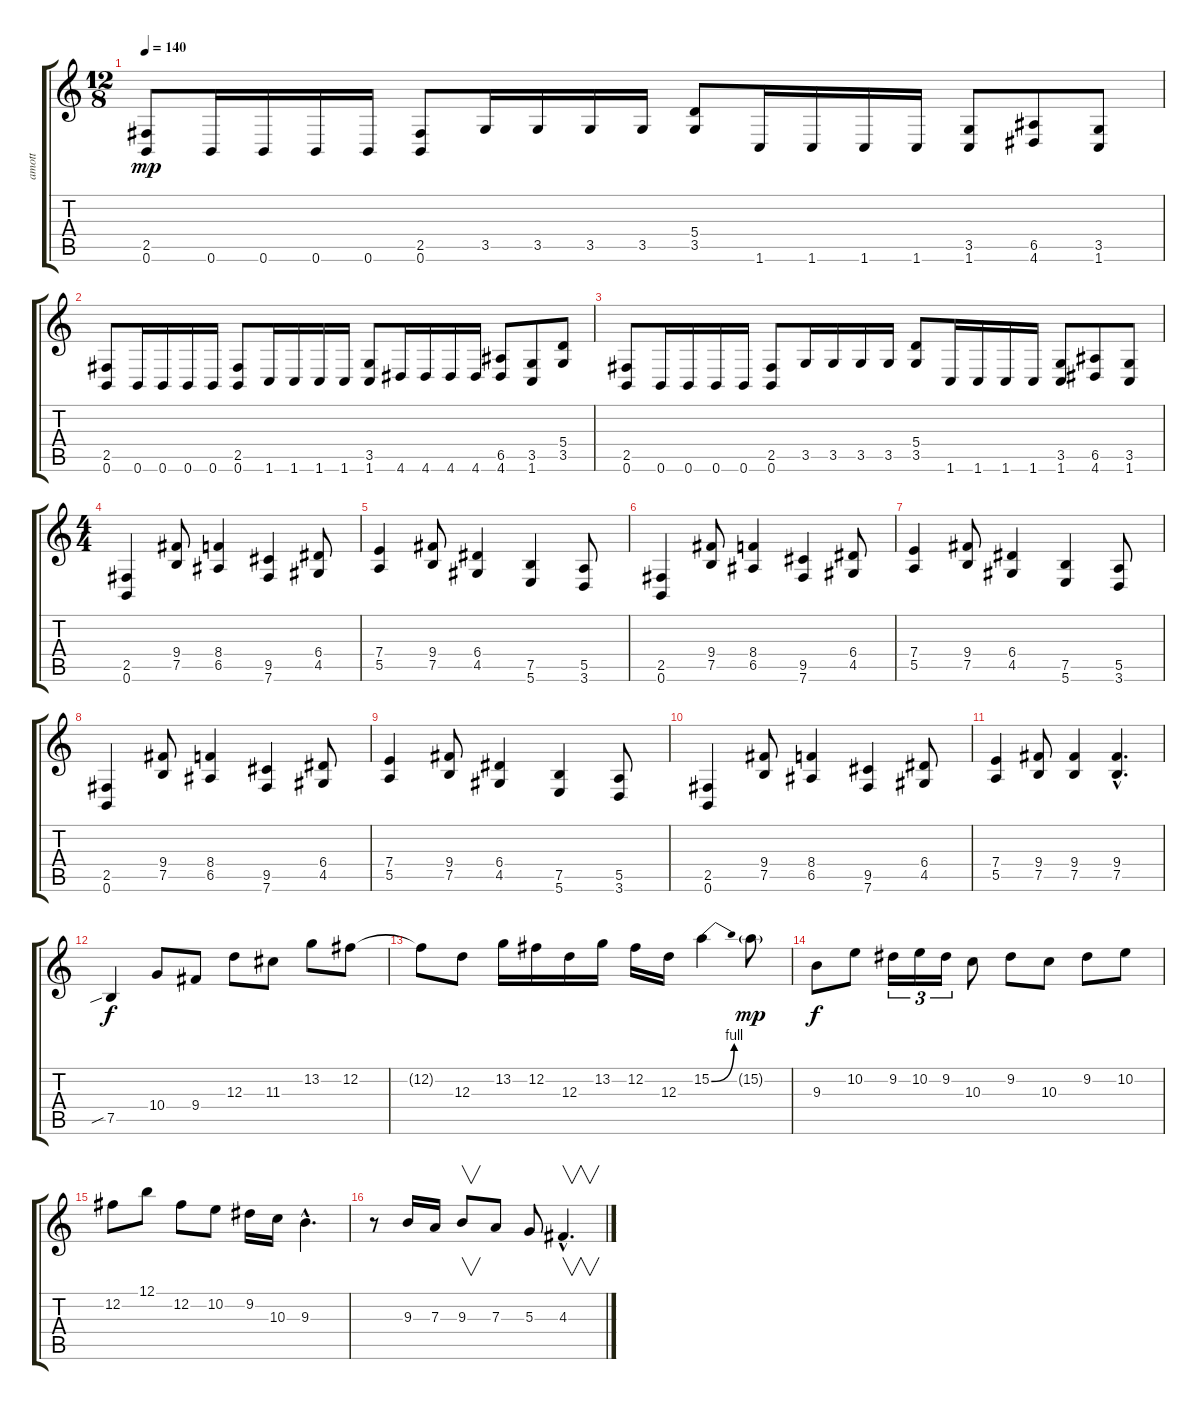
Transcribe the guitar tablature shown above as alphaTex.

\track ("amott" "amott") {instrument distortionguitar}
\staff {score tabs}
\tuning (B3 Gb3 D3 A2 E2 B1) {hide}
\ts (12 8)
\tempo 140
\clef g2
\ks c
(2.5 0.6).8{dy mp} 0.6.16 0.6.16 0.6.16 0.6.16 (2.5 0.6).8 3.5.16 3.5.16 3.5.16 3.5.16 (5.4 3.5).8 1.6.16 1.6.16 1.6.16 1.6.16 (3.5 1.6).8 (6.5 4.6).8 (3.5 1.6).8 |
(2.5 0.6).8 0.6.16 0.6.16 0.6.16 0.6.16 (2.5 0.6).8 1.6.16 1.6.16 1.6.16 1.6.16 (3.5 1.6).8 4.6.16 4.6.16 4.6.16 4.6.16 (6.5 4.6).8 (3.5 1.6).8 (5.4 3.5).8 |
(2.5 0.6).8 0.6.16 0.6.16 0.6.16 0.6.16 (2.5 0.6).8 3.5.16 3.5.16 3.5.16 3.5.16 (5.4 3.5).8 1.6.16 1.6.16 1.6.16 1.6.16 (3.5 1.6).8 (6.5 4.6).8 (3.5 1.6).8 |
\ts (4 4)
(2.5 0.6).4 (9.4 7.5).8 (8.4 6.5).4 (9.5 7.6).4 (6.4 4.5).8 |
(7.4 5.5).4 (9.4 7.5).8 (6.4 4.5).4 (7.5 5.6).4 (5.5 3.6).8 |
(2.5 0.6).4 (9.4 7.5).8 (8.4 6.5).4 (9.5 7.6).4 (6.4 4.5).8 |
(7.4 5.5).4 (9.4 7.5).8 (6.4 4.5).4 (7.5 5.6).4 (5.5 3.6).8 |
(2.5 0.6).4 (9.4 7.5).8 (8.4 6.5).4 (9.5 7.6).4 (6.4 4.5).8 |
(7.4 5.5).4 (9.4 7.5).8 (6.4 4.5).4 (7.5 5.6).4 (5.5 3.6).8 |
(2.5 0.6).4 (9.4 7.5).8 (8.4 6.5).4 (9.5 7.6).4 (6.4 4.5).8 |
(7.4 5.5).4 (9.4 7.5).8 (9.4 7.5).4 (9.4{hac} 7.5{hac}).4{d} |
7.5{sib}.4{dy f} 10.4.8 9.4.8 12.3.8 11.3.8 13.2.8 12.2.8 |
12.2{t}.8 12.3.8 13.2.16 12.2.16 12.3.16 13.2.16 12.2.16 12.3.16 15.2{be (bend 0 0 60 4)}.4 15.2{g}.8{dy mp} |
9.3.8{dy f} 10.2.8 9.2.16{tu (3 2)} 10.2.16{tu (3 2)} 9.2.16{tu (3 2)} 10.3.8 9.2.8 10.3.8 9.2.8 10.2.8 |
12.2.8 12.1.8 12.2.8 10.2.8 9.2.16 10.3.16 9.3{hac}.4{d} |
r.8 9.3.16 7.3.16 9.3.8{v} 7.3.8 5.3.8 4.3{hac}.4{v d}
